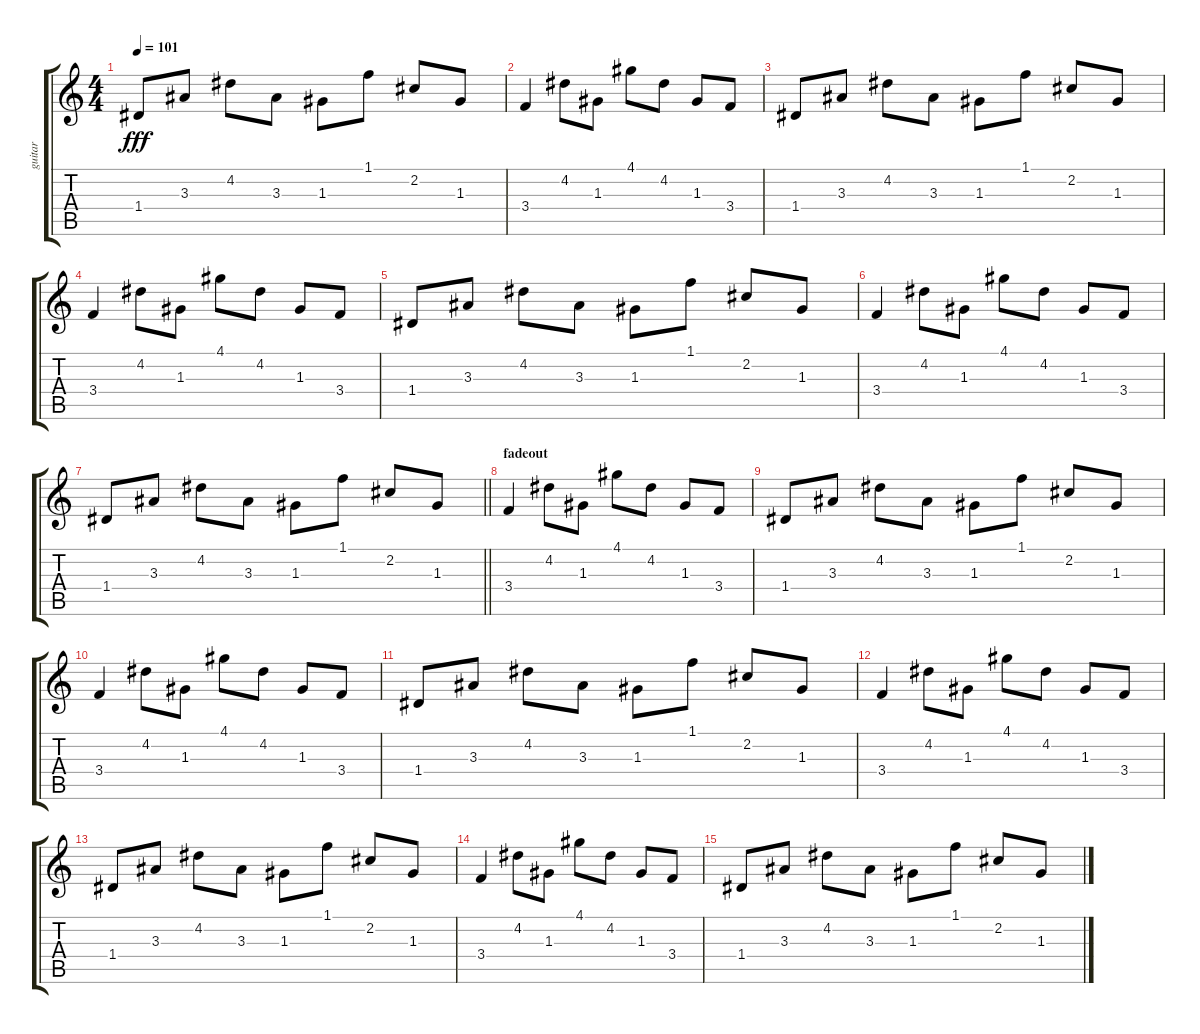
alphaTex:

\track ("guitar" "guitar") {instrument acousticguitarnylon}
\staff {score tabs}
\tuning (E4 B3 G3 D3 A2 E2) {hide}
\ts (4 4)
\tempo 101
\clef g2
\ks c
1.4.8{dy fff} 3.3.8 4.2.8 3.3.8 1.3.8 1.1.8 2.2.8 1.3.8 |
3.4.4 4.2.8 1.3.8 4.1.8 4.2.8 1.3.8 3.4.8 |
1.4.8 3.3.8 4.2.8 3.3.8 1.3.8 1.1.8 2.2.8 1.3.8 |
3.4.4 4.2.8 1.3.8 4.1.8 4.2.8 1.3.8 3.4.8 |
1.4.8 3.3.8 4.2.8 3.3.8 1.3.8 1.1.8 2.2.8 1.3.8 |
3.4.4 4.2.8 1.3.8 4.1.8 4.2.8 1.3.8 3.4.8 |
\barLineRight lightlight
1.4.8 3.3.8 4.2.8 3.3.8 1.3.8 1.1.8 2.2.8 1.3.8 |
\section ("" "fadeout")
3.4.4 4.2.8 1.3.8 4.1.8 4.2.8 1.3.8 3.4.8 |
1.4.8 3.3.8 4.2.8 3.3.8 1.3.8 1.1.8 2.2.8 1.3.8 |
3.4.4 4.2.8 1.3.8 4.1.8 4.2.8 1.3.8 3.4.8 |
1.4.8 3.3.8 4.2.8 3.3.8 1.3.8 1.1.8 2.2.8 1.3.8 |
3.4.4 4.2.8 1.3.8 4.1.8 4.2.8 1.3.8 3.4.8 |
1.4.8 3.3.8 4.2.8 3.3.8 1.3.8 1.1.8 2.2.8 1.3.8 |
3.4.4 4.2.8 1.3.8 4.1.8 4.2.8 1.3.8 3.4.8 |
1.4.8 3.3.8 4.2.8 3.3.8 1.3.8 1.1.8 2.2.8 1.3.8
